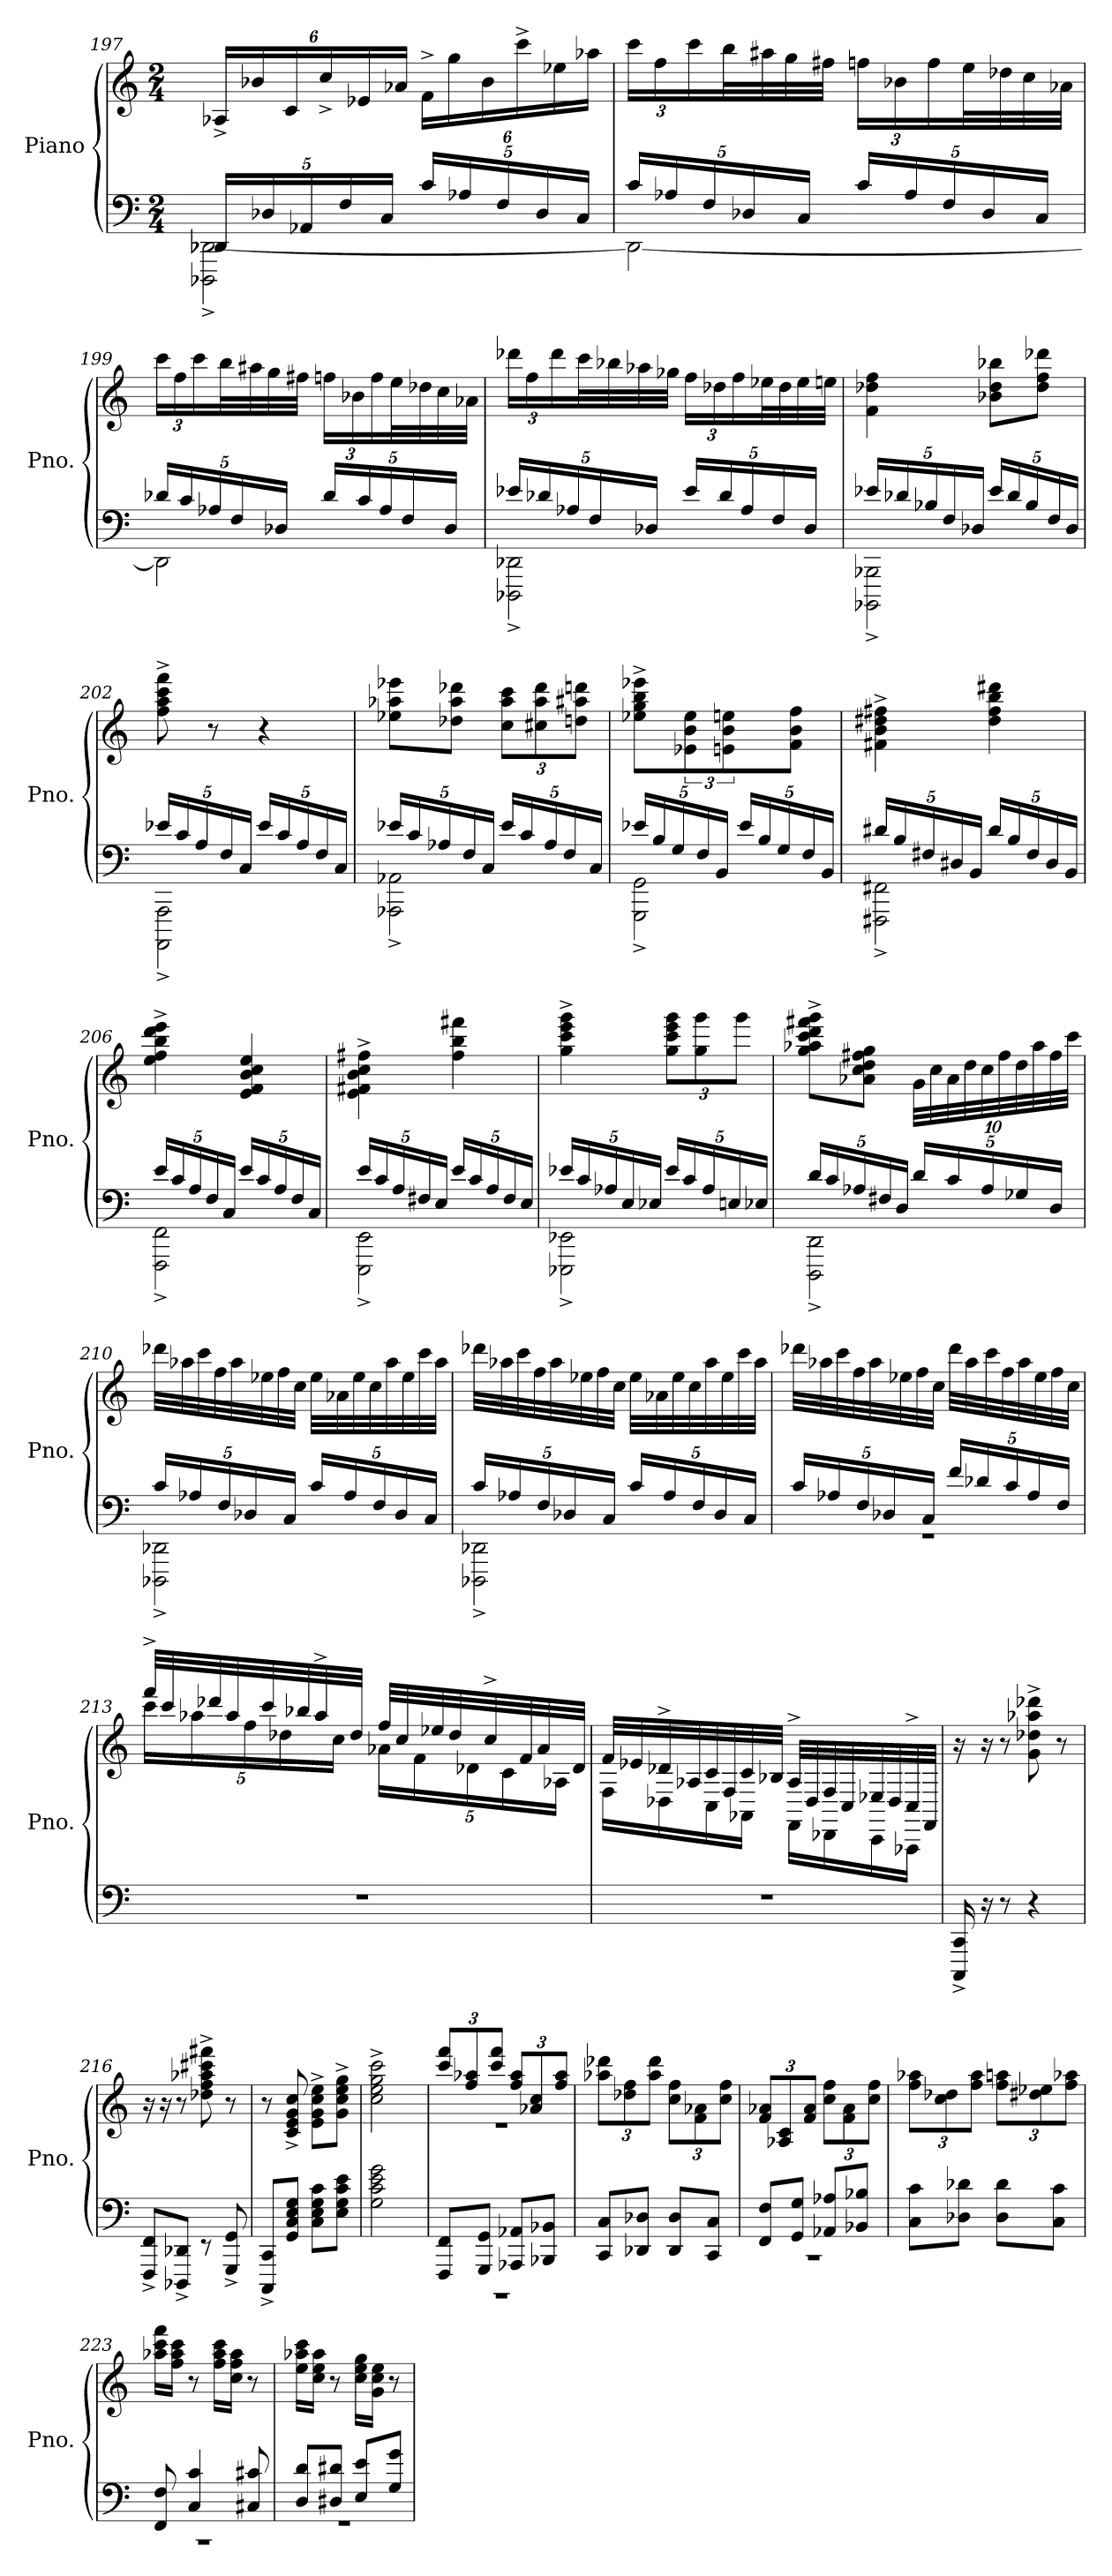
**kern	**kern
*part1	*part1
*staff2	*staff1
*I"Piano	*
*I'Pno.	*
!!LO:LB:g=z
*clefF4	*clefG2
*k[]	*k[]
*M2/4	*M2/4
*Xbrackettup	*Xbrackettup
=197	=197
*^	*
20DD-X/LL	2DDD-X\^ [2DD-\^	24A-X^/LL
.	.	24b-X/
20D-X/	.	.
.	.	24c/
20AA-X/	.	.
.	.	24cc^/
20F/	.	.
.	.	24e-X/
20C/JJ	.	.
.	.	24a-X/JJ
20c/LL	.	24f^\LL
.	.	24gg\
20A-X/	.	.
.	.	24b-\
20F/	.	.
.	.	24ccc^\
20D-/	.	.
.	.	24ee-X\
20C/JJ	.	.
.	.	24aa-X\JJ
=198	=198	=198
20c/LL	2DD-\_	24ccc\LL
.	.	24ff\
20A-X/	.	.
.	.	24ccc\
20F/	.	.
.	.	32bb\L
20D-X/	.	.
.	.	32aa#X\
.	.	32gg\
20C/JJ	.	.
.	.	32ff#X\JJJ
20c/LL	.	24ffn\LL
.	.	24b-X\
20A-/	.	.
.	.	24ff\
20F/	.	.
.	.	32ee\L
20D-/	.	.
.	.	32dd-X\
.	.	32cc\
20C/JJ	.	.
.	.	32a-X\JJJ
!!LO:LB:g=z
=199	=199	=199
20d-X/LL	2DD-\]	24ccc\LL
.	.	24ff\
20c/	.	.
.	.	24ccc\
20A-X/	.	.
.	.	32bb\L
20F/	.	.
.	.	32aa#X\
.	.	32gg\
20D-X/JJ	.	.
.	.	32ff#X\JJJ
20d-/LL	.	24ffn\LL
.	.	24b-X\
20c/	.	.
.	.	24ff\
20A-/	.	.
.	.	32ee\L
20F/	.	.
.	.	32dd-X\
.	.	32cc\
20D-/JJ	.	.
.	.	32a-X\JJJ
=200	=200	=200
20e-X/LL	2DDD-X\^ 2DD-X\^	24ddd-X\LL
.	.	24ff\
20d-X/	.	.
.	.	24ddd-\
20A-X/	.	.
.	.	32ccc\L
20F/	.	.
.	.	32bb-X\
.	.	32aa-X\
20D-X/JJ	.	.
.	.	32gg-X\JJJ
20e-/LL	.	24ff\LL
.	.	24dd-X\
20d-/	.	.
.	.	24ff\
20A-/	.	.
.	.	32ee-X\L
20F/	.	.
.	.	32dd-\
.	.	32ee-\
20D-/JJ	.	.
.	.	32een\JJJ
!!LO:PB:g=z
=201	=201	=201
20e-X/LL	2BBBB-X\^ 2BBB-X\^	4f\ 4dd-X\ 4ff\
20d-X/	.	.
20B-X/	.	.
20F/	.	.
20D-X/JJ	.	.
20e-/LL	.	8b-X\ 8dd-\ 8bb-X\L
20d-/	.	.
20B-/	.	.
.	.	8dd-\ 8ff\ 8ddd-X\J
20F/	.	.
20D-/JJ	.	.
=202	=202	=202
20e-X/LL	2AAAA\^ 2AAA\^	8ff\^ 8aa\^ 8ccc\^ 8fff\^
20c/	.	.
20A/	.	.
.	.	8r
20F/	.	.
20C/JJ	.	.
20e-/LL	.	4r
20c/	.	.
20A/	.	.
20F/	.	.
20C/JJ	.	.
=203	=203	=203
20e-X/LL	2AAA-X\^ 2AA-X\^	8ee-X\ 8aa-X\ 8eee-X\L
20c/	.	.
20A-X/	.	.
.	.	8dd-X\ 8aa-\ 8ddd-X\J
20F/	.	.
20C/JJ	.	.
20e-/LL	.	12cc\ 12aa-\ 12ccc\L
20c/	.	.
.	.	12cc#X\ 12aa-\ 12ddd-\
20A-/	.	.
20F/	.	.
.	.	12ddn\ 12aa#X\ 12dddn\J
20C/JJ	.	.
!!LO:LB:g=z
=204	=204	=204
20e-X/LL	2GGG\^ 2GG\^	8ee-X\^ 8gg\^ 8bb\^ 8eee-X\^L
20B/	.	.
20G/	.	.
*	*	*brackettup
.	.	12e-X\ 12b\ 12ee-\J
20F/	.	.
20BB/JJ	.	.
.	.	6en/ 6b/ 6een/
20e-/LL	.	.
20B/	.	.
20G/	.	.
.	.	8f\ 8b\ 8ff\
20F/	.	.
20BB/JJ	.	.
=205	=205	=205
20d#X/LL	2FFF#X\^ 2FF#X\^	4f#X\^ 4b\^ 4dd#X\^ 4ff#X\^
20B/	.	.
20F#X/	.	.
20D#X/	.	.
20BB/JJ	.	.
20d#/LL	.	4dd#\ 4ff#\ 4bb\ 4ddd#X\
20B/	.	.
20F#/	.	.
20D#/	.	.
20BB/JJ	.	.
=206	=206	=206
20e/LL	2FFF\^ 2FF\^	4ee\^ 4ff\^ 4bb\^ 4ddd\^ 4eee\^
20c/	.	.
20A/	.	.
20F/	.	.
20C/JJ	.	.
20e/LL	.	4e/ 4f/ 4b/ 4cc/ 4ee/
20c/	.	.
20A/	.	.
20F/	.	.
20C/JJ	.	.
=207	=207	=207
20e/LL	2EEE\^ 2EE\^	4e\^ 4f#X\^ 4b\^ 4cc\^ 4ff#X\^
20c/	.	.
20A/	.	.
20F#X/	.	.
20E/JJ	.	.
20e/LL	.	4ff#\ 4bb\ 4fff#X\
20c/	.	.
20A/	.	.
20F#/	.	.
20E/JJ	.	.
!!LO:LB:g=z
=208	=208	=208
20e-X/LL	2EEE-X\^ 2EE-X\^	4gg\^ 4ccc\^ 4eee\^ 4ggg\^
20c/	.	.
20A-X/	.	.
20E/	.	.
20E-X/JJ	.	.
*	*	*Xbrackettup
20e-/LL	.	12gg\ 12ccc\ 12eee\ 12ggg\L
20c/	.	.
.	.	12gg\ 12ggg\
20A-/	.	.
20En/	.	.
.	.	12ggg\J
20E-X/JJ	.	.
=209	=209	=209
20d/LL	2DDD\^ 2DD\^	8gg\^ 8aa-X\^ 8ccc\^ 8ddd\^ 8fff#X\^ 8ggg\^L
20c/	.	.
20A-X/	.	.
.	.	8a-X\ 8cc\ 8dd\ 8ff#X\ 8gg\J
20F#X/	.	.
20D/JJ	.	.
20d/LL	.	40g\LLL
.	.	40cc\
20c/	.	40a-\
.	.	40dd\
20A-/	.	40cc\
.	.	40ff#\
20G-X/	.	40dd\
.	.	40aa-\
20D/JJ	.	40ff#\
.	.	40ccc\JJJ
!!LO:LB:g=z
=210	=210	=210
20c/LL	2DDD-X\^ 2DD-X\^	32ddd-X\LLL
.	.	32aa-X\
20A-X/	.	.
.	.	32ccc\
.	.	32ff\
20F/	.	.
.	.	32aa-\
20D-X/	.	.
.	.	32ee-X\
.	.	32ff\
20C/JJ	.	.
.	.	32cc\JJJ
20c/LL	.	32ee-\LLL
.	.	32a-X\
20A-/	.	.
.	.	32ee-\
.	.	32cc\
20F/	.	.
.	.	32aa-\
20D-/	.	.
.	.	32ee-\
.	.	32ccc\
20C/JJ	.	.
.	.	32aa-\JJJ
=211	=211	=211
20c/LL	2DDD-X\^ 2DD-X\^	32ddd-X\LLL
.	.	32aa-X\
20A-X/	.	.
.	.	32ccc\
.	.	32ff\
20F/	.	.
.	.	32aa-\
20D-X/	.	.
.	.	32ee-X\
.	.	32ff\
20C/JJ	.	.
.	.	32cc\JJJ
20c/LL	.	32ee-\LLL
.	.	32a-X\
20A-/	.	.
.	.	32ee-\
.	.	32cc\
20F/	.	.
.	.	32aa-\
20D-/	.	.
.	.	32ee-\
.	.	32ccc\
20C/JJ	.	.
.	.	32aa-\JJJ
!!LO:PB:g=z
=212	=212	=212
20c/LL	2r	32ddd-X\LLL
.	.	32aa-X\
20A-X/	.	.
.	.	32ccc\
.	.	32ff\
20F/	.	.
.	.	32aa-\
20D-X/	.	.
.	.	32ee-X\
.	.	32ff\
20C/JJ	.	.
.	.	32cc\JJJ
20f/LL	.	32ddd-\LLL
.	.	32aa-\
20d-X/	.	.
.	.	32ccc\
.	.	32ff\
20c/	.	.
.	.	32aa-\
20A-/	.	.
.	.	32ee-\
.	.	32ff\
20F/JJ	.	.
.	.	32cc\JJJ
*v	*v	*
!!LO:LB:g=z
=213	=213
*	*^
2r	32fff^/LLL	20ccc\LL
.	32ccc/	.
.	.	20aa-X\
.	32ddd-X/	.
.	32aa-/	.
.	.	20ff\
.	32ccc/	.
.	.	20dd-X\
.	32bb-X/	.
.	32aa-^/	.
.	.	20cc\JJ
.	32dd-/JJJ	.
.	32ff/LLL	20a-X\LL
.	32cc/	.
.	.	20f\
.	32ee-X/	.
.	32dd-/	.
.	.	20d-X\
.	32cc^/	.
.	.	20c\
.	32f/	.
.	32a-/	.
.	.	20A-X\JJ
.	32d-/JJJ	.
!!LO:LB:g=z	!!
=214	=214	=214
2r	32f/LLL	16F\LL
.	32e-X/	.
.	32d-X^/	16D-X\
.	32A-X/	.
.	32c/	16C\
.	32F/	.
.	32c/	16AA-X\JJ
.	32B-X/JJJ	.
.	32A-^/LLL	16FF\LL
.	32D-/	.
.	32F/	16DD-X\
.	32C/	.
.	32E-X/	16CC\
.	32D-/	.
.	32C^/	16AAA-X\JJ
.	32FF/JJJ	.
*	*v	*v
=215	=215
16CCC/^ 16CC/^	16r
16r	16r
8r	8r
4r	8g\^ 8dd-X\^ 8aa-X\^ 8ddd-X\^
.	8r
=216	=216
8FFF/^ 8FF/^L	16r
.	16r
8DDD-X/^ 8DD-X/^J	8r
8rEE	8dd-X\^ 8ff\^ 8aa-X\^ 8ccc#X\^ 8fff#X\^
8GGG/^ 8GG/^	8r
=217	=217
8CCC/^ 8CC/^L	8r
8GG/ 8C/ 8E/ 8G/J	8c/^ 8e/^ 8g/^ 8cc/^
8C\ 8E\ 8G\ 8c\L	8e\^ 8g\^ 8cc\^ 8ee\^L
8E\ 8G\ 8c\ 8e\J	8g\^ 8cc\^ 8ee\^ 8gg\^J
=218	=218
2G\ 2c\ 2e\ 2g\	2cc\^ 2ee\^ 2gg\^ 2ccc\^
!!LO:LB:g=z
=219	=219
*	*MM180
*^	*^
8FFF/ 8FF/L	2r	12ccc/ 12fff/L	2r
.	.	12ff/ 12aa-X/	.
8GGG/ 8GG/J	.	.	.
.	.	12ccc/ 12fff/J	.
8AAA-X/ 8AA-X/L	.	12ff/ 12aa-/L	.
.	.	12a-X/ 12cc/	.
8BBB-X/ 8BB-X/J	.	.	.
.	.	12ff/ 12aa-/J	.
*v	*v	*	*
*	*v	*v
=220	=220
8CC/ 8C/L	12aa-X\ 12ddd-X\L
.	12dd-X\ 12ff\
8DD-X/ 8D-X/J	.
.	12aa-\ 12ddd-\J
8DD-/ 8D-/L	12cc\ 12ff\L
.	12f\ 12a-X\
8CC/ 8C/J	.
.	12cc\ 12ff\J
=221	=221
*^	*
8FF/ 8F/L	2r	12f/ 12a-X/L
.	.	12A-X/ 12c/
8GG/ 8G/J	.	.
.	.	12f/ 12a-/J
8AA-X/ 8A-X/L	.	12cc\ 12ff\L
.	.	12f\ 12a-\
8BB-X/ 8B-X/J	.	.
.	.	12cc\ 12ff\J
*v	*v	*
=222	=222
8C\ 8c\L	12ff\ 12aa-X\L
.	12cc\ 12dd-X\
8D-X\ 8d-X\J	.
.	12ff\ 12aa-\J
8D-\ 8d-\L	12ff\ 12aan\L
.	12dd#X\ 12ee-X\
8C\ 8c\J	.
.	12ff\ 12aa-X\J
=223	=223
*^	*
8FF/ 8F/	2r	16aa-X\ 16ccc\ 16fff\LL
.	.	16ff\ 16aa-\ 16ccc\JJ
4C/ 4c/	.	8r
.	.	16ff\ 16aa-\ 16ccc\LL
.	.	16cc\ 16ff\ 16aa-\JJ
8C#X/ 8c#X/	.	8r
!!LO:LB:g=z
=224	=224	=224
8D/ 8d/L	2r	16ee\ 16aa-X\ 16ccc\LL
.	.	16cc\ 16ee\ 16aa-\JJ
8D#X/ 8d#X/J	.	8r
8E/ 8e/L	.	16cc\ 16ee\ 16gg\LL
.	.	16g\ 16cc\ 16ee\JJ
8G/ 8g/J	.	8r
*v	*v	*
=	=
*-	*-
